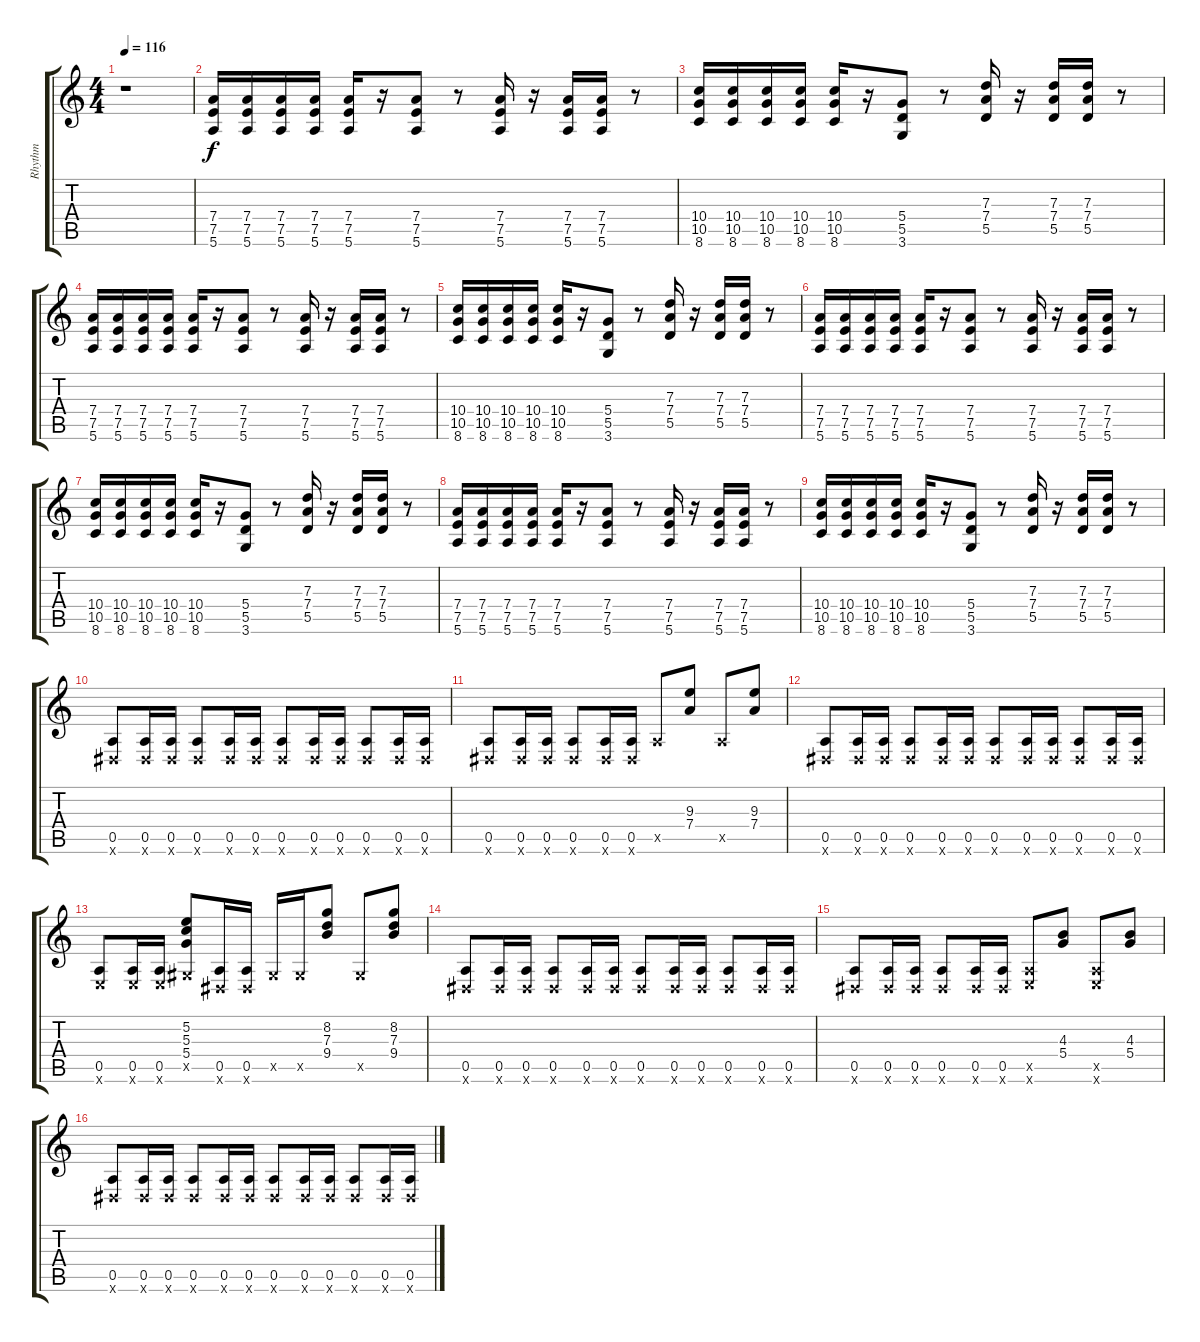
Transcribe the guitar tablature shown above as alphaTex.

\track ("Rhythm" "Rhythm") {instrument overdrivenguitar}
\staff {score tabs}
\tuning (E4 B3 G3 D3 A2 E2) {hide}
\ts (4 4)
\tempo 116
\clef g2
\ks c
r.1{dy f} |
(7.4 7.5 5.6).16 (7.4 7.5 5.6).16 (7.4 7.5 5.6).16 (7.4 7.5 5.6).16 (7.4 7.5 5.6).16 r.16 (7.4 7.5 5.6).8 r.8 (7.4 7.5 5.6).16 r.16 (7.4 7.5 5.6).16 (7.4 7.5 5.6).16 r.8 |
(10.4 10.5 8.6).16 (10.4 10.5 8.6).16 (10.4 10.5 8.6).16 (10.4 10.5 8.6).16 (10.4 10.5 8.6).16 r.16 (5.4 5.5 3.6).8 r.8 (7.3 7.4 5.5).16 r.16 (7.3 7.4 5.5).16 (7.3 7.4 5.5).16 r.8 |
(7.4 7.5 5.6).16 (7.4 7.5 5.6).16 (7.4 7.5 5.6).16 (7.4 7.5 5.6).16 (7.4 7.5 5.6).16 r.16 (7.4 7.5 5.6).8 r.8 (7.4 7.5 5.6).16 r.16 (7.4 7.5 5.6).16 (7.4 7.5 5.6).16 r.8 |
(10.4 10.5 8.6).16 (10.4 10.5 8.6).16 (10.4 10.5 8.6).16 (10.4 10.5 8.6).16 (10.4 10.5 8.6).16 r.16 (5.4 5.5 3.6).8 r.8 (7.3 7.4 5.5).16 r.16 (7.3 7.4 5.5).16 (7.3 7.4 5.5).16 r.8 |
(7.4 7.5 5.6).16 (7.4 7.5 5.6).16 (7.4 7.5 5.6).16 (7.4 7.5 5.6).16 (7.4 7.5 5.6).16 r.16 (7.4 7.5 5.6).8 r.8 (7.4 7.5 5.6).16 r.16 (7.4 7.5 5.6).16 (7.4 7.5 5.6).16 r.8 |
(10.4 10.5 8.6).16 (10.4 10.5 8.6).16 (10.4 10.5 8.6).16 (10.4 10.5 8.6).16 (10.4 10.5 8.6).16 r.16 (5.4 5.5 3.6).8 r.8 (7.3 7.4 5.5).16 r.16 (7.3 7.4 5.5).16 (7.3 7.4 5.5).16 r.8 |
(7.4 7.5 5.6).16 (7.4 7.5 5.6).16 (7.4 7.5 5.6).16 (7.4 7.5 5.6).16 (7.4 7.5 5.6).16 r.16 (7.4 7.5 5.6).8 r.8 (7.4 7.5 5.6).16 r.16 (7.4 7.5 5.6).16 (7.4 7.5 5.6).16 r.8 |
(10.4 10.5 8.6).16 (10.4 10.5 8.6).16 (10.4 10.5 8.6).16 (10.4 10.5 8.6).16 (10.4 10.5 8.6).16 r.16 (5.4 5.5 3.6).8 r.8 (7.3 7.4 5.5).16 r.16 (7.3 7.4 5.5).16 (7.3 7.4 5.5).16 r.8 |
(0.5 -1.6{x}).8 (0.5 -1.6{x}).16 (0.5 -1.6{x}).16 (0.5 -1.6{x}).8 (0.5 -1.6{x}).16 (0.5 -1.6{x}).16 (0.5 -1.6{x}).8 (0.5 -1.6{x}).16 (0.5 -1.6{x}).16 (0.5 -1.6{x}).8 (0.5 -1.6{x}).16 (0.5 -1.6{x}).16 |
(0.5 -1.6{x}).8 (0.5 -1.6{x}).16 (0.5 -1.6{x}).16 (0.5 -1.6{x}).8 (0.5 -1.6{x}).16 (0.5 -1.6{x}).16 0.5{x}.8 (9.3 7.4).8 0.5{x}.8 (9.3 7.4).8 |
(0.5 -1.6{x}).8 (0.5 -1.6{x}).16 (0.5 -1.6{x}).16 (0.5 -1.6{x}).8 (0.5 -1.6{x}).16 (0.5 -1.6{x}).16 (0.5 -1.6{x}).8 (0.5 -1.6{x}).16 (0.5 -1.6{x}).16 (0.5 -1.6{x}).8 (0.5 -1.6{x}).16 (0.5 -1.6{x}).16 |
(0.5 0.6{x}).8 (0.5 0.6{x}).16 (0.5 0.6{x}).16 (5.2 5.3 5.4 -1.5{x}).8 (0.5 -1.6{x}).16 (0.5 -1.6{x}).16 -1.5{x}.16 -1.5{x}.16 (8.2 7.3 9.4).8 -1.5{x}.8 (8.2 7.3 9.4).8 |
(0.5 -1.6{x}).8 (0.5 -1.6{x}).16 (0.5 -1.6{x}).16 (0.5 -1.6{x}).8 (0.5 -1.6{x}).16 (0.5 -1.6{x}).16 (0.5 -1.6{x}).8 (0.5 -1.6{x}).16 (0.5 -1.6{x}).16 (0.5 -1.6{x}).8 (0.5 -1.6{x}).16 (0.5 -1.6{x}).16 |
(0.5 -1.6{x}).8 (0.5 -1.6{x}).16 (0.5 -1.6{x}).16 (0.5 -1.6{x}).8 (0.5 -1.6{x}).16 (0.5 -1.6{x}).16 (0.5{x} 0.6{x}).8 (4.3 5.4).8 (0.5{x} 0.6{x}).8 (4.3 5.4).8 |
(0.5 -1.6{x}).8 (0.5 -1.6{x}).16 (0.5 -1.6{x}).16 (0.5 -1.6{x}).8 (0.5 -1.6{x}).16 (0.5 -1.6{x}).16 (0.5 -1.6{x}).8 (0.5 -1.6{x}).16 (0.5 -1.6{x}).16 (0.5 -1.6{x}).8 (0.5 -1.6{x}).16 (0.5 -1.6{x}).16
